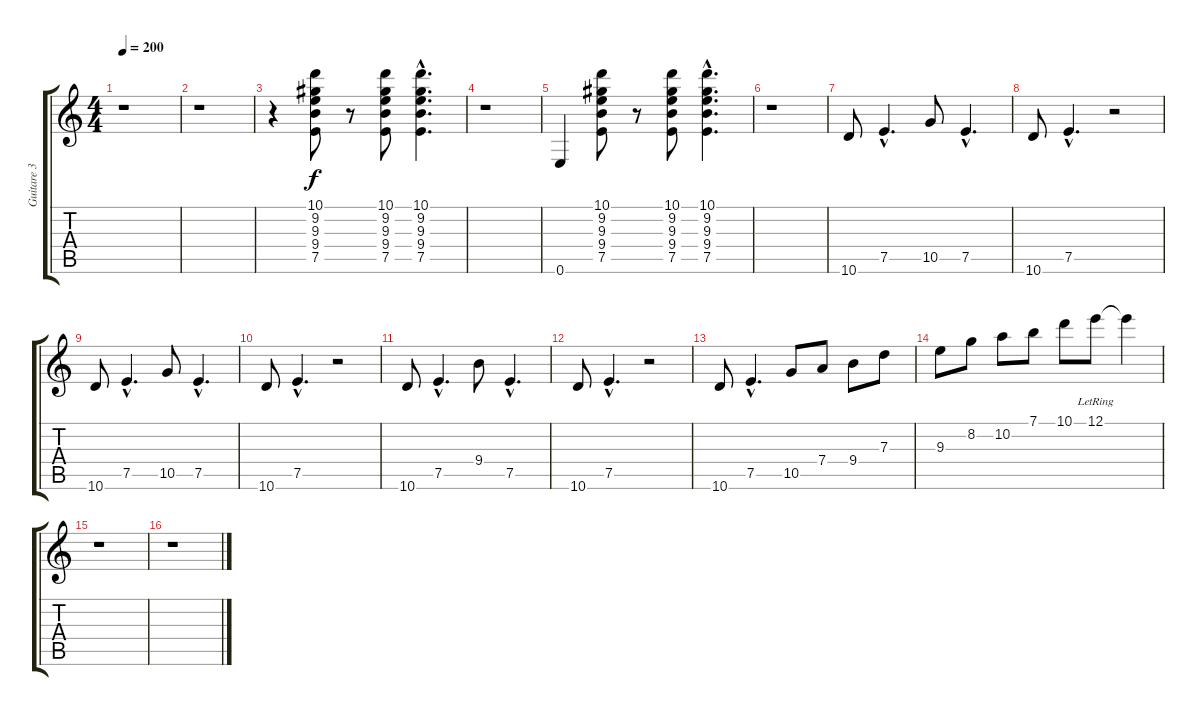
\track ("Guitare 3" "Guitare 3") {instrument distortionguitar}
\staff {score tabs}
\tuning (E4 B3 G3 D3 A2 E2) {hide}
\ts (4 4)
\tempo 200
\clef g2
\ks c
r.1{dy f} |
r.1 |
r.4 (10.1 9.2 9.3 9.4 7.5).8 r.8 (10.1 9.2 9.3 9.4 7.5).8 (10.1{hac} 9.2{hac} 9.3{hac} 9.4{hac} 7.5{hac}).4{d} |
r.1 |
0.6.4 (10.1 9.2 9.3 9.4 7.5).8 r.8 (10.1 9.2 9.3 9.4 7.5).8 (10.1{hac} 9.2{hac} 9.3{hac} 9.4{hac} 7.5{hac}).4{d} |
r.1 |
10.6.8 7.5{hac}.4{d} 10.5.8 7.5{hac}.4{d} |
10.6.8 7.5{hac}.4{d} r.2 |
10.6.8 7.5{hac}.4{d} 10.5.8 7.5{hac}.4{d} |
10.6.8 7.5{hac}.4{d} r.2 |
10.6.8 7.5{hac}.4{d} 9.4.8 7.5{hac}.4{d} |
10.6.8 7.5{hac}.4{d} r.2 |
10.6.8 7.5{hac}.4{d} 10.5.8 7.4.8 9.4.8 7.3.8 |
9.3.8 8.2.8 10.2.8 7.1.8 10.1.8 12.1{lr}.8 12.1{t}.4 |
r.1 |
r.1
